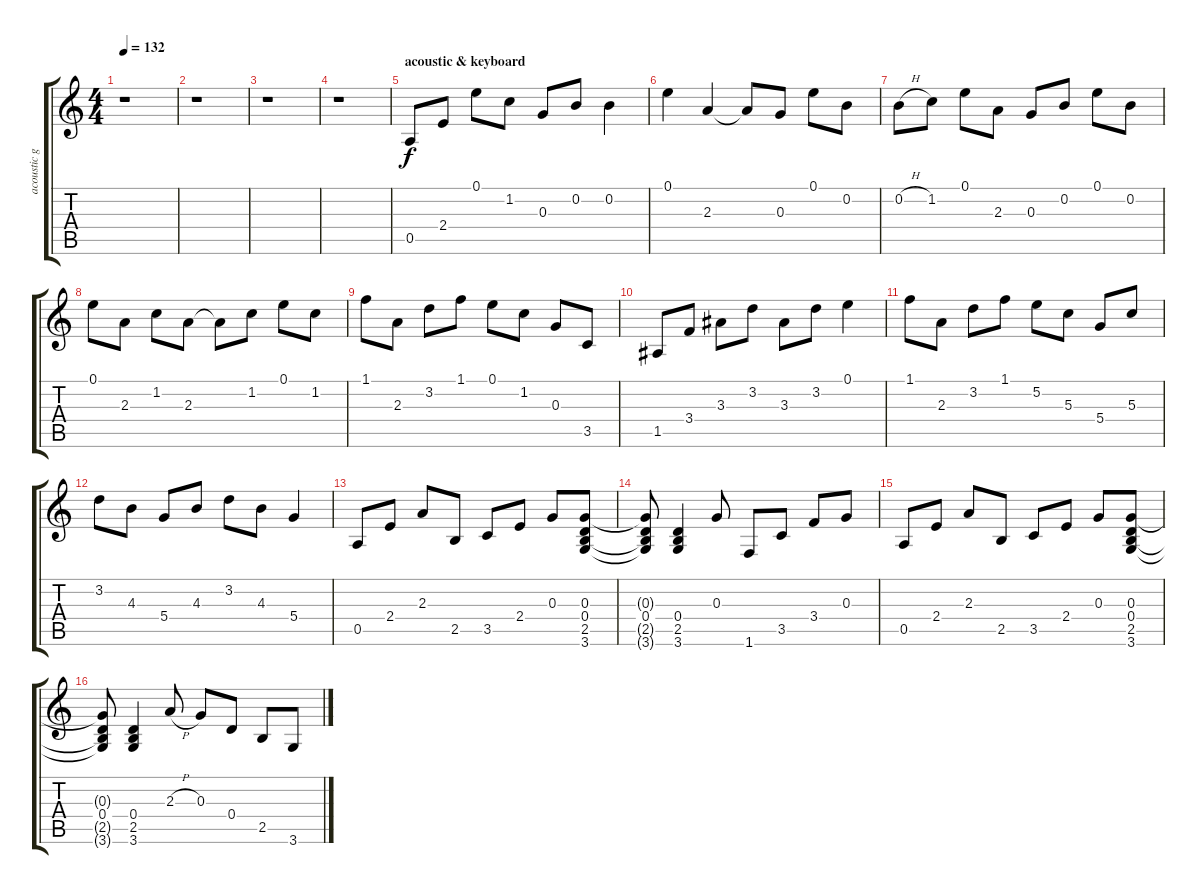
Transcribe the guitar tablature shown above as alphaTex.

\track ("acoustic guitar" "acoustic g") {instrument acousticguitarsteel}
\staff {score tabs}
\tuning (E4 B3 G3 D3 A2 E2) {hide}
\ts (4 4)
\tempo 132
\clef g2
\ks c
r.1{dy f} |
r.1 |
r.1 |
r.1 |
\section ("" "acoustic & keyboard")
0.5.8 2.4.8 0.1.8 1.2.8 0.3.8 0.2.8 0.2.4 |
0.1.4 2.3.4 2.3{t}.8 0.3.8 0.1.8 0.2.8 |
0.2{h}.8 1.2.8 0.1.8 2.3.8 0.3.8 0.2.8 0.1.8 0.2.8 |
0.1.8 2.3.8 1.2.8 2.3.8 2.3{t}.8 1.2.8 0.1.8 1.2.8 |
1.1.8 2.3.8 3.2.8 1.1.8 0.1.8 1.2.8 0.3.8 3.5.8 |
1.5.8 3.4.8 3.3.8 3.2.8 3.3.8 3.2.8 0.1.4 |
1.1.8 2.3.8 3.2.8 1.1.8 5.2.8 5.3.8 5.4.8 5.3.8 |
3.2.8 4.3.8 5.4.8 4.3.8 3.2.8 4.3.8 5.4.4 |
0.5.8 2.4.8 2.3.8 2.5.8 3.5.8 2.4.8 0.3.8 (0.3 0.4 2.5 3.6).8 |
(0.3{t} 0.4 2.5{t} 3.6{t}).8 (0.4 2.5 3.6).4 0.3.8 1.6.8 3.5.8 3.4.8 0.3.8 |
0.5.8 2.4.8 2.3.8 2.5.8 3.5.8 2.4.8 0.3.8 (0.3 0.4 2.5 3.6).8 |
(0.3{t} 0.4 2.5{t} 3.6{t}).8 (0.4 2.5 3.6).4 2.3{h}.8 0.3.8 0.4.8 2.5.8 3.6.8
